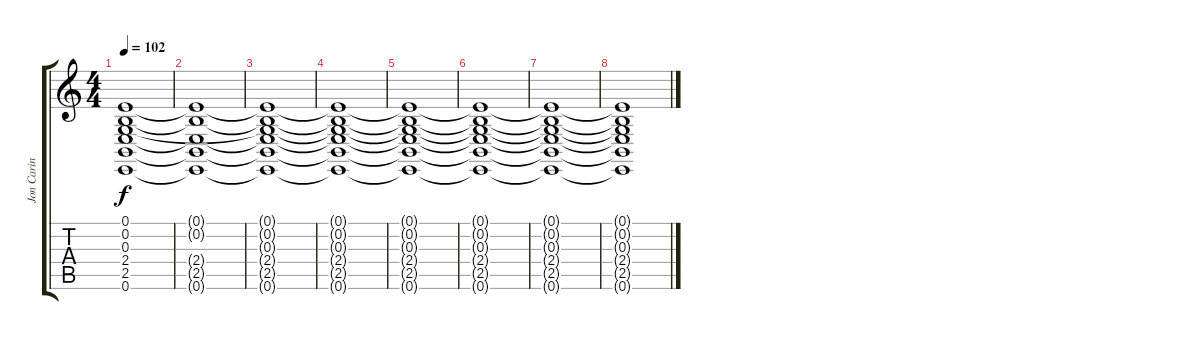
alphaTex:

\track ("Jon Carin" "Jon Carin") {instrument stringensemble1}
\staff {score tabs}
\tuning (E4 B3 G3 D3 A2 E2) {hide}
\ts (4 4)
\tempo 102
\clef g2
\ks c
(0.1{t} 0.2{t} 0.3{t} 2.4{t} 2.5{t} 0.6{t}).1{dy f} |
(0.1{t} 0.2{t} 2.4{t} 2.5{t} 0.6{t}).1 |
(0.1{t} 0.2{t} 0.3{t} 2.4{t} 2.5{t} 0.6{t}).1 |
(0.1{t} 0.2{t} 0.3{t} 2.4{t} 2.5{t} 0.6{t}).1 |
(0.1{t} 0.2{t} 0.3{t} 2.4{t} 2.5{t} 0.6{t}).1 |
(0.1{t} 0.2{t} 0.3{t} 2.4{t} 2.5{t} 0.6{t}).1 |
(0.1{t} 0.2{t} 0.3{t} 2.4{t} 2.5{t} 0.6{t}).1 |
(0.1{t} 0.2{t} 0.3{t} 2.4{t} 2.5{t} 0.6{t}).1
